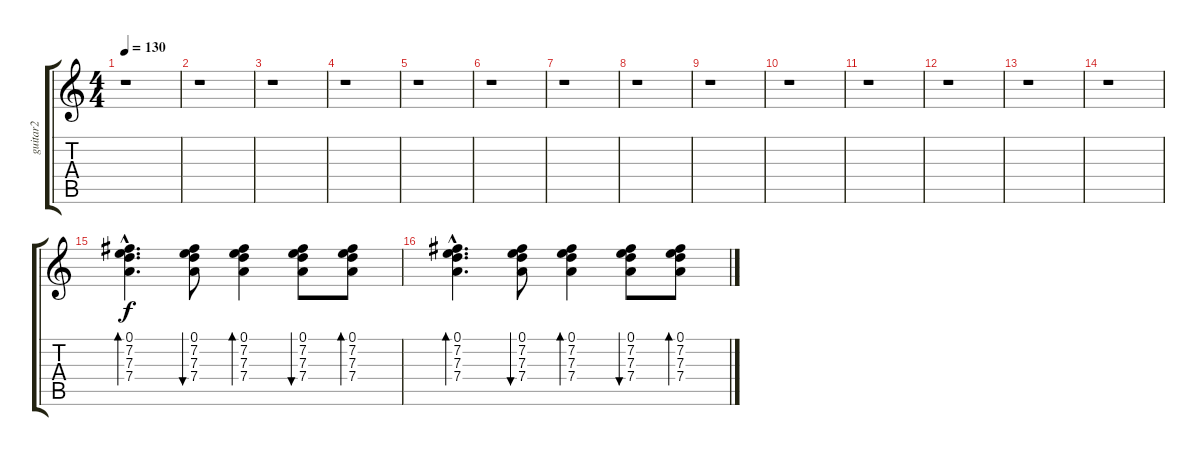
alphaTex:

\track ("guitar2" "guitar2") {instrument acousticguitarsteel}
\staff {score tabs}
\tuning (E4 B3 G3 D3 A2 E2) {hide}
\ts (4 4)
\tempo 130
\clef g2
\ks c
r.1{dy f} |
r.1 |
r.1 |
r.1 |
r.1 |
r.1 |
r.1 |
r.1 |
r.1 |
r.1 |
r.1 |
r.1 |
r.1 |
r.1 |
(0.1{hac} 7.2{hac} 7.3{hac} 7.4{hac}).4{d bd 60} (0.1 7.2 7.3 7.4).8{bu 60} (0.1 7.2 7.3 7.4).4{bd 60} (0.1 7.2 7.3 7.4).8{bu 60} (0.1 7.2 7.3 7.4).8{bd 60} |
(0.1{hac} 7.2{hac} 7.3{hac} 7.4{hac}).4{d bd 60} (0.1 7.2 7.3 7.4).8{bu 60} (0.1 7.2 7.3 7.4).4{bd 60} (0.1 7.2 7.3 7.4).8{bu 60} (0.1 7.2 7.3 7.4).8{bd 60}
